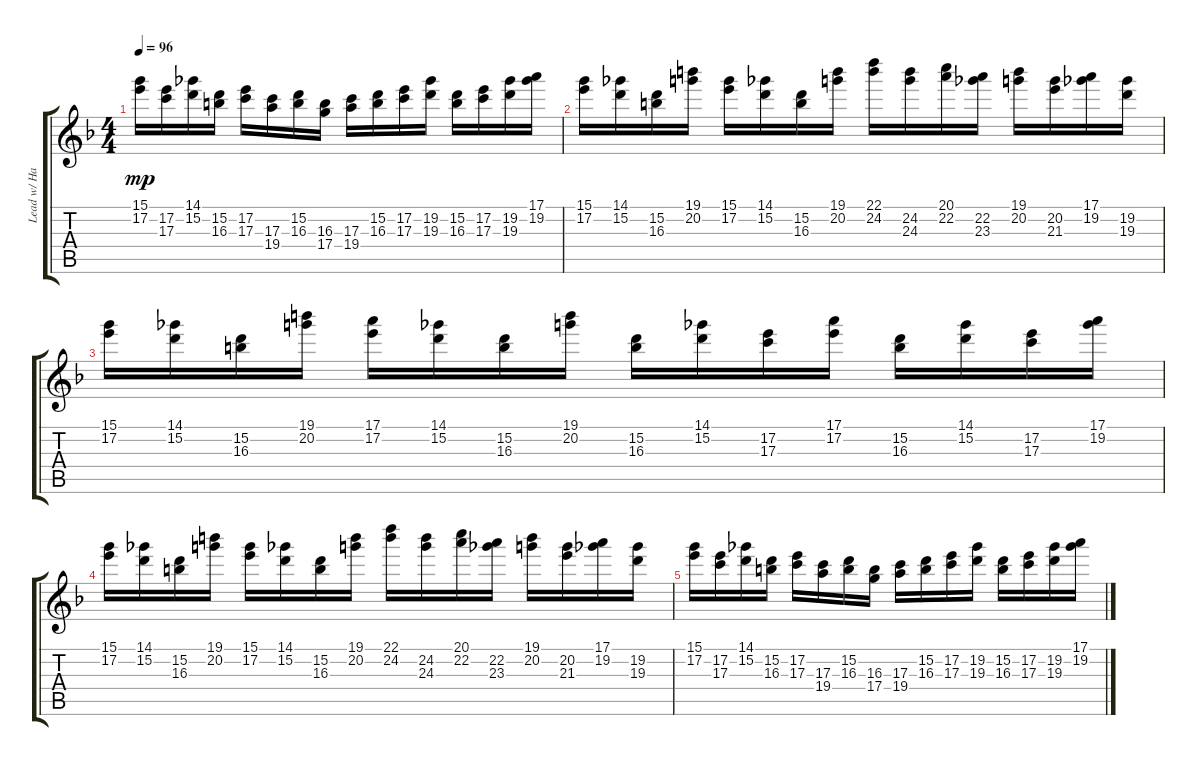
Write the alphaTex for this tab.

\track ("Lead w/ Harmony Overdub" "Lead w/ Ha") {instrument distortionguitar}
\staff {score tabs}
\tuning (E4 B3 G3 D3 A2 D2) {hide}
\ts (4 4)
\tempo 96
\clef g2
\ks dminor
(15.1 17.2).16{dy mp} (17.2 17.3).16 (14.1 15.2).16 (15.2 16.3).16 (17.2 17.3).16 (17.3 19.4).16 (15.2 16.3).16 (16.3 17.4).16 (17.3 19.4).16 (15.2 16.3).16 (17.2 17.3).16 (19.2 19.3).16 (15.2 16.3).16 (17.2 17.3).16 (19.2 19.3).16 (17.1 19.2).16 |
(15.1 17.2).16 (14.1 15.2).16 (15.2 16.3).16 (19.1 20.2).16 (15.1 17.2).16 (14.1 15.2).16 (15.2 16.3).16 (19.1 20.2).16 (22.1 24.2).16 (24.2 24.3).16 (20.1 22.2).16 (22.2 23.3).16 (19.1 20.2).16 (20.2 21.3).16 (17.1 19.2).16 (19.2 19.3).16 |
(15.1 17.2).16 (14.1 15.2).16 (15.2 16.3).16 (19.1 20.2).16 (17.1 17.2).16 (14.1 15.2).16 (15.2 16.3).16 (19.1 20.2).16 (15.2 16.3).16 (14.1 15.2).16 (17.2 17.3).16 (17.1 17.2).16 (15.2 16.3).16 (14.1 15.2).16 (17.2 17.3).16 (17.1 19.2).16 |
(15.1 17.2).16 (14.1 15.2).16 (15.2 16.3).16 (19.1 20.2).16 (15.1 17.2).16 (14.1 15.2).16 (15.2 16.3).16 (19.1 20.2).16 (22.1 24.2).16 (24.2 24.3).16 (20.1 22.2).16 (22.2 23.3).16 (19.1 20.2).16 (20.2 21.3).16 (17.1 19.2).16 (19.2 19.3).16 |
(15.1 17.2).16 (17.2 17.3).16 (14.1 15.2).16 (15.2 16.3).16 (17.2 17.3).16 (17.3 19.4).16 (15.2 16.3).16 (16.3 17.4).16 (17.3 19.4).16 (15.2 16.3).16 (17.2 17.3).16 (19.2 19.3).16 (15.2 16.3).16 (17.2 17.3).16 (19.2 19.3).16 (17.1 19.2).16
